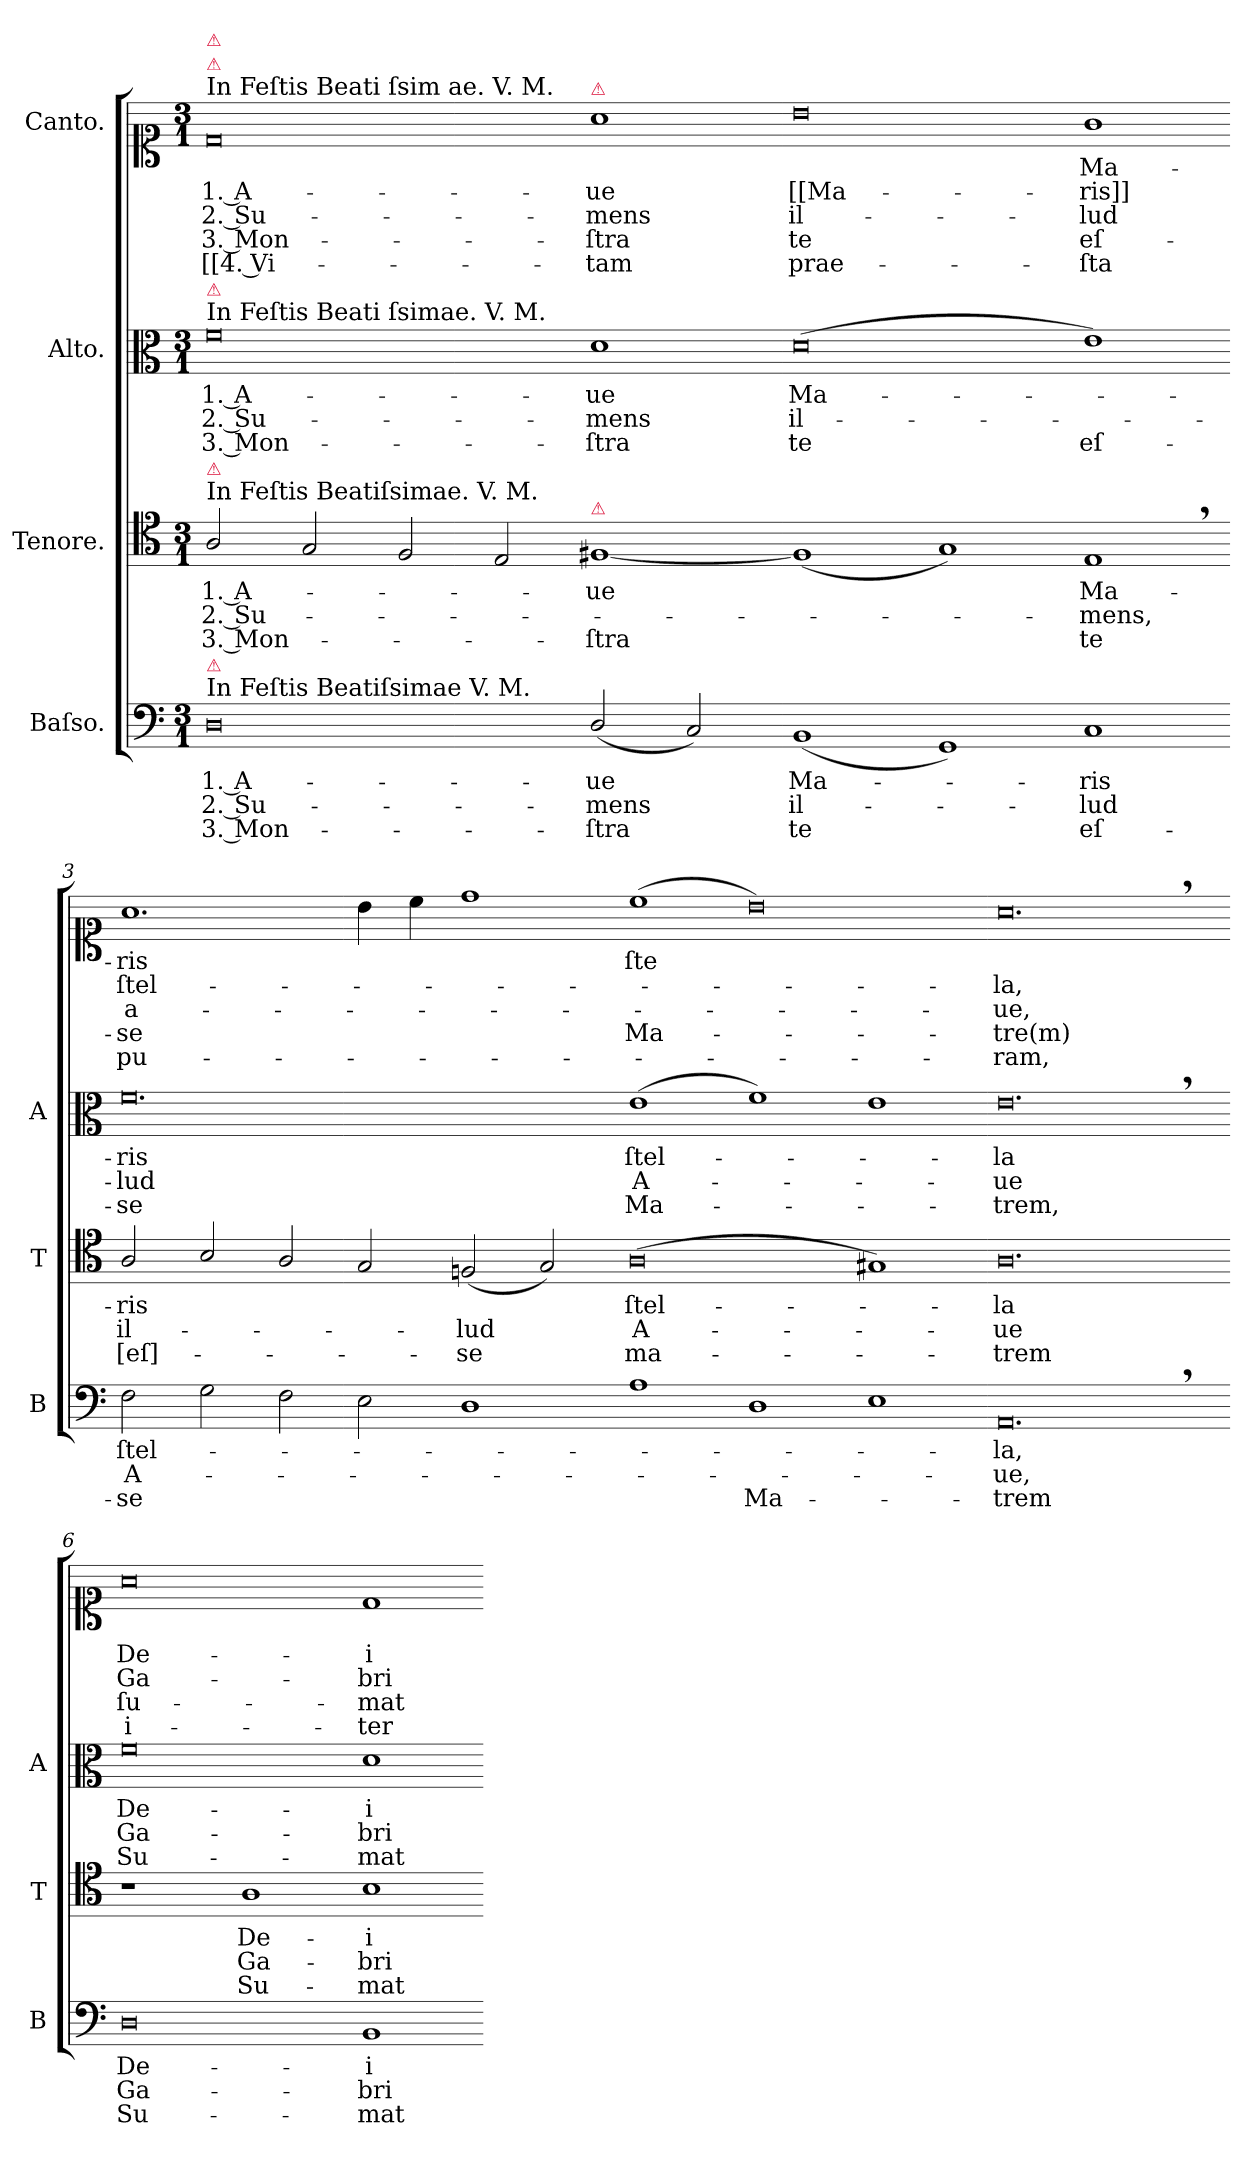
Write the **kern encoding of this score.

**kern	**text	**text	**text	**kern	**text	**text	**text	**kern	**text	**text	**text	**kern	**text	**text	**text	**text	**text
*part4	*part4	*part4	*part4	*part3	*part3	*part3	*part3	*part2	*part2	*part2	*part2	*part1	*part1	*part1	*part1	*part1	*part1
*staff4	*staff4	*staff4	*staff4	*staff3	*staff3	*staff3	*staff3	*staff2	*staff2	*staff2	*staff2	*staff1	*staff1	*staff1	*staff1	*staff1	*staff1
*I"Baſso.	*	*	*	*I"Tenore.	*	*	*	*I"Alto.	*	*	*	*I"Canto.	*	*	*	*	*
*I'B	*	*	*	*I'T	*	*	*	*I'A	*	*	*	*	*	*	*	*	*
*clefF4	*	*	*	*clefC4	*	*	*	*clefC3	*	*	*	*clefC1	*	*	*	*	*
*k[]	*	*	*	*k[]	*	*	*	*k[]	*	*	*	*k[]	*	*	*	*	*
*M3/1	*	*	*	*M3/1	*	*	*	*M3/1	*	*	*	*M3/1	*	*	*	*	*
=1	=1	=1	=1	=1	=1	=1	=1	=1	=1	=1	=1	=1	=1	=1	=1	=1	=1
!	!	!	!	!	!	!	!	!	!	!	!	!LO:TX:a:t=In Feſtis Beati ſsim ae. V. M.	!	!	!	!	!
!	!	!	!	!	!	!	!	!	!	!	!	!LO:TX:a:color=crimson:t=⚠	!	!	!	!	!
!	!	!	!	!	!	!	!	!	!	!	!	!LO:TX:a:color=crimson:t=⚠	!	!	!	!	!
!	!	!	!	!	!	!	!	!LO:TX:a:t=In Feſtis Beati ſsimae. V. M.	!	!	!	!	!	!	!	!	!
!	!	!	!	!	!	!	!	!LO:TX:a:color=crimson:t=⚠	!	!	!	!	!	!	!	!	!
!	!	!	!	!LO:TX:a:t=In Feſtis Beatiſsimae. V. M.	!	!	!	!	!	!	!	!	!	!	!	!	!
!	!	!	!	!LO:TX:a:color=crimson:t=⚠	!	!	!	!	!	!	!	!	!	!	!	!	!
!LO:TX:a:t=In Feſtis Beatiſsimae V. M.	!	!	!	!	!	!	!	!	!	!	!	!	!	!	!	!	!
!LO:TX:a:color=crimson:t=⚠	!	!	!	!	!	!	!	!	!	!	!	!	!	!	!	!	!
0D	1. A-	2. Su-	3. Mon-	2A/	1. A-	2. Su-	3. Mon-	0f	1. A-	2. Su-	3. Mon-	0d	.	1. A-	2. Su-	3. Mon-	[[4. Vi-
.	.	.	.	2G/	.	.	.	.	.	.	.	.	.	.	.	.	.
.	.	.	.	2F/	.	.	.	.	.	.	.	.	.	.	.	.	.
.	.	.	.	2E/	.	.	.	.	.	.	.	.	.	.	.	.	.
!	!	!	!	!	!	!	!	!	!	!	!	!LO:TX:a:color=crimson:t=⚠	!	!	!	!	!
!	!	!	!	!LO:TX:a:color=crimson:t=⚠	!	!	!	!	!	!	!	!	!	!	!	!	!
(2D/	-ue	-mens	-ſtra	[1F#X	-ue	.	-ſtra	1d	-ue	-mens	-ſtra	1a	.	-ue	-mens	-ſtra	-tam
2C/)	.	.	.	.	.	.	.	.	.	.	.	.	.	.	.	.	.
=2-	=2-	=2-	=2-	=2-	=2-	=2-	=2-	=2-	=2-	=2-	=2-	=2-	=2-	=2-	=2-	=2-	=2-
(>1BB	Ma-	il-	te	(>1F#]	.	.	.	(0d	Ma-	il-	te	0b	.	[[Ma-	il-	te	prae-
1GG)	.	.	.	1G)	.	.	.	.	.	.	.	.	.	.	.	.	.
1C	-ris	-lud	eſ-	1E,	Ma-	-mens,	te	1e)	.	.	eſ-	1g	Ma-	-ris]]	-lud	eſ-	-ſta
=3-	=3-	=3-	=3-	=3-	=3-	=3-	=3-	=3-	=3-	=3-	=3-	=3-	=3-	=3-	=3-	=3-	=3-
2F\	ſtel-	A-	-se	2A/	-ris	il-	[eſ]-	0.f	-ris	-lud	-se	1.a	-ris	ſtel-	a-	-se	pu-
2G\	.	.	.	2B/	.	.	.	.	.	.	.	.	.	.	.	.	.
2F\	.	.	.	2A/	.	.	.	.	.	.	.	.	.	.	.	.	.
2E\	.	.	.	2G/	.	.	.	.	.	.	.	4b\	.	.	.	.	.
.	.	.	.	.	.	.	.	.	.	.	.	4cc\	.	.	.	.	.
1D	.	.	.	(2Fn/	.	-lud	-se	.	.	.	.	1dd	.	.	.	.	.
.	.	.	.	2G/)	.	.	.	.	.	.	.	.	.	.	.	.	.
=4-	=4-	=4-	=4-	=4-	=4-	=4-	=4-	=4-	=4-	=4-	=4-	=4-	=4-	=4-	=4-	=4-	=4-
1A	.	.	.	(0A	ſtel-	A-	ma-	(1e	ſtel-	A-	Ma-	(1cc	ſte	.	.	Ma-	.
1D	.	.	Ma-	.	.	.	.	1f)	.	.	.	0b)	.	.	.	.	.
1E	.	.	.	1G#X)	.	.	.	1e	.	.	.	.	.	.	.	.	.
=5-	=5-	=5-	=5-	=5-	=5-	=5-	=5-	=5-	=5-	=5-	=5-	=5-	=5-	=5-	=5-	=5-	=5-
0.AA,	-la,	-ue,	-trem	0.A	-la	-ue	-trem	0.e,	la	-ue	-trem,	0.a,	.	la,	-ue,	-tre(m)	-ram,
=6-	=6-	=6-	=6-	=6-	=6-	=6-	=6-	=6-	=6-	=6-	=6-	=6-	=6-	=6-	=6-	=6-	=6-
0D	De-	Ga-	Su-	1r	.	.	.	0f	De-	Ga-	Su-	0a	.	De-	Ga-	ſu-	i-
.	.	.	.	1A	De-	Ga-	Su-	.	.	.	.	.	.	.	.	.	.
1BB	-i	-bri-	-mat	1B	-i	-bri-	-mat	1d	-i	-bri-	-mat	1d	.	-i	-bri-	-mat	-ter
=-	=-	=-	=-	=-	=-	=-	=-	=-	=-	=-	=-	=-	=-	=-	=-	=-	=-
*-	*-	*-	*-	*-	*-	*-	*-	*-	*-	*-	*-	*-	*-	*-	*-	*-	*-
